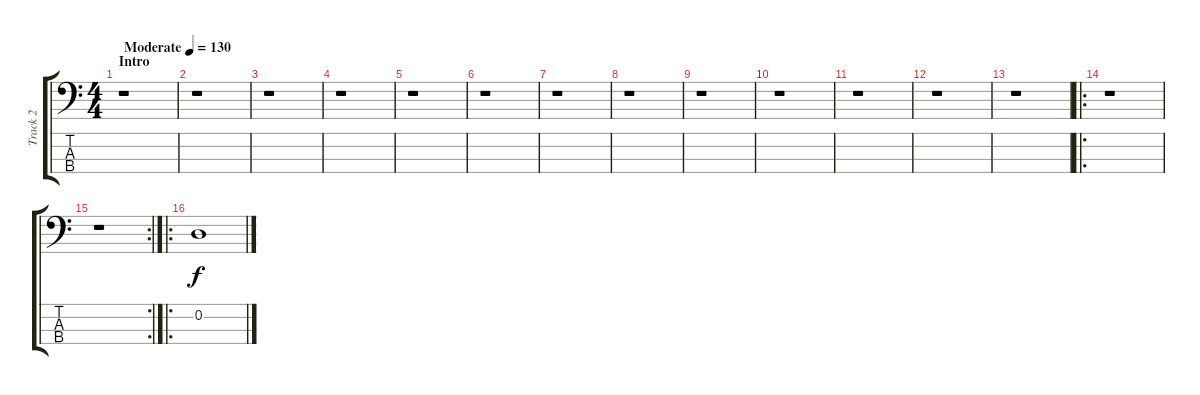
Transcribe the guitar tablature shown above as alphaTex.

\track ("Track 2" "Track 2") {instrument electricbassfinger}
\staff {score tabs}
\tuning (G2 D2 A1 E1) {hide}
\ts (4 4)
\section ("" "Intro")
\tempo (130 "Moderate")
\clef f4
\ks c
r.1{dy f instrument electricbassfinger} |
r.1 |
r.1 |
r.1 |
r.1 |
r.1 |
r.1 |
r.1 |
r.1 |
r.1 |
r.1 |
r.1 |
r.1 |
\ro
r.1 |
\rc 2
r.1 |
\ro
0.2.1
